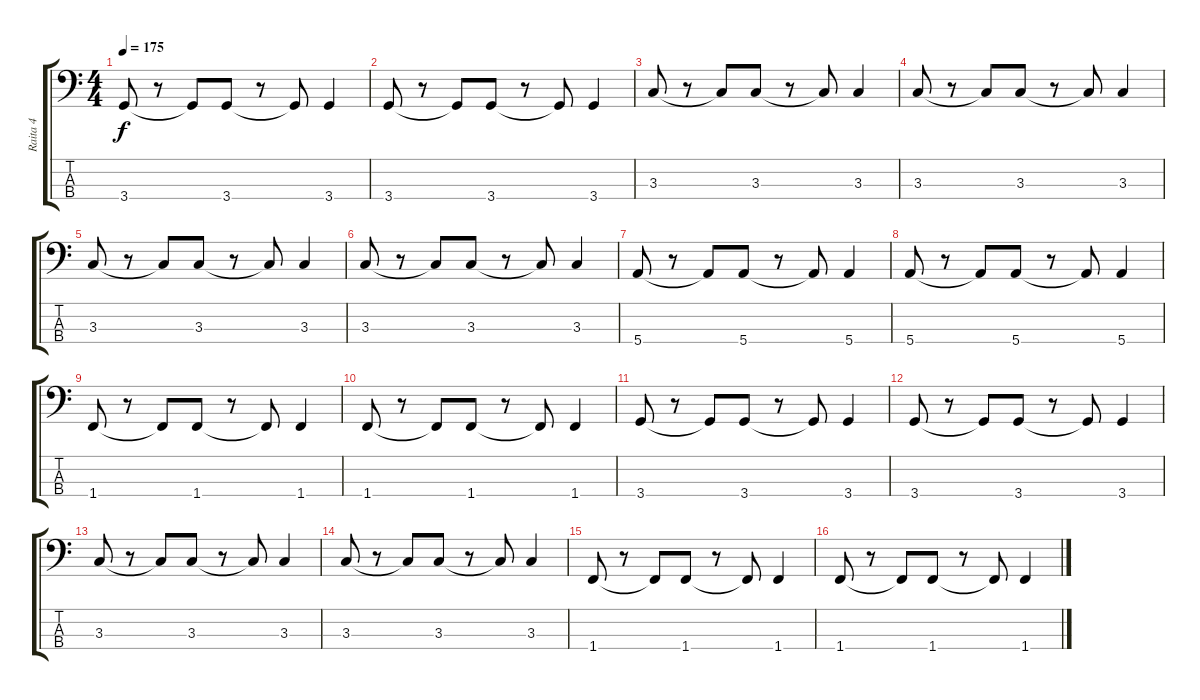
\track ("Raita 4" "Raita 4") {instrument electricbassfinger}
\staff {score tabs}
\tuning (G2 D2 A1 E1) {hide}
\ts (4 4)
\tempo 175
\clef f4
\ks c
3.4.8{dy f} r.8 3.4{t}.8 3.4.8 r.8 3.4{t}.8 3.4.4 |
3.4.8 r.8 3.4{t}.8 3.4.8 r.8 3.4{t}.8 3.4.4 |
3.3.8 r.8 3.3{t}.8 3.3.8 r.8 3.3{t}.8 3.3.4 |
3.3.8 r.8 3.3{t}.8 3.3.8 r.8 3.3{t}.8 3.3.4 |
3.3.8 r.8 3.3{t}.8 3.3.8 r.8 3.3{t}.8 3.3.4 |
3.3.8 r.8 3.3{t}.8 3.3.8 r.8 3.3{t}.8 3.3.4 |
5.4.8 r.8 5.4{t}.8 5.4.8 r.8 5.4{t}.8 5.4.4 |
5.4.8 r.8 5.4{t}.8 5.4.8 r.8 5.4{t}.8 5.4.4 |
1.4.8 r.8 1.4{t}.8 1.4.8 r.8 1.4{t}.8 1.4.4 |
1.4.8 r.8 1.4{t}.8 1.4.8 r.8 1.4{t}.8 1.4.4 |
3.4.8 r.8 3.4{t}.8 3.4.8 r.8 3.4{t}.8 3.4.4 |
3.4.8 r.8 3.4{t}.8 3.4.8 r.8 3.4{t}.8 3.4.4 |
3.3.8 r.8 3.3{t}.8 3.3.8 r.8 3.3{t}.8 3.3.4 |
3.3.8 r.8 3.3{t}.8 3.3.8 r.8 3.3{t}.8 3.3.4 |
1.4.8 r.8 1.4{t}.8 1.4.8 r.8 1.4{t}.8 1.4.4 |
1.4.8 r.8 1.4{t}.8 1.4.8 r.8 1.4{t}.8 1.4.4
